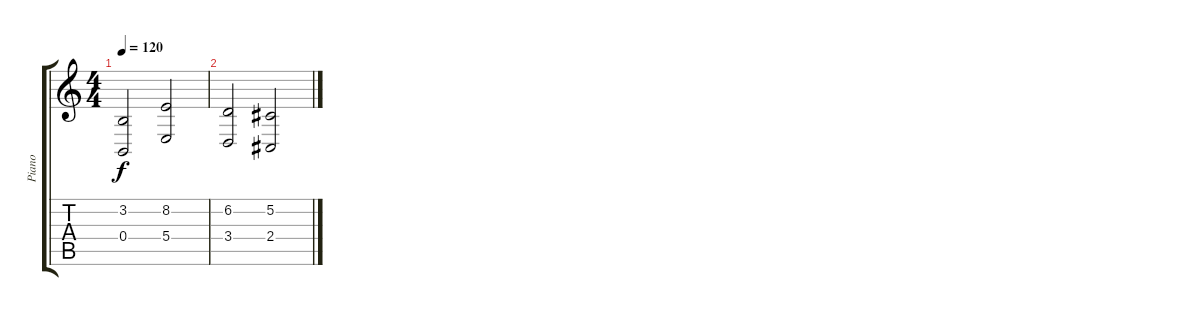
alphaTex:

\track ("Piano" "Piano") {instrument acousticgrandpiano}
\staff {score tabs}
\tuning (Db4 Ab3 E3 B2 Gb2 B1) {hide}
\ts (4 4)
\tempo 120
\clef g2
\ks c
(3.2 0.4).2{dy f} (8.2 5.4).2 |
(6.2 3.4).2 (5.2 2.4).2
